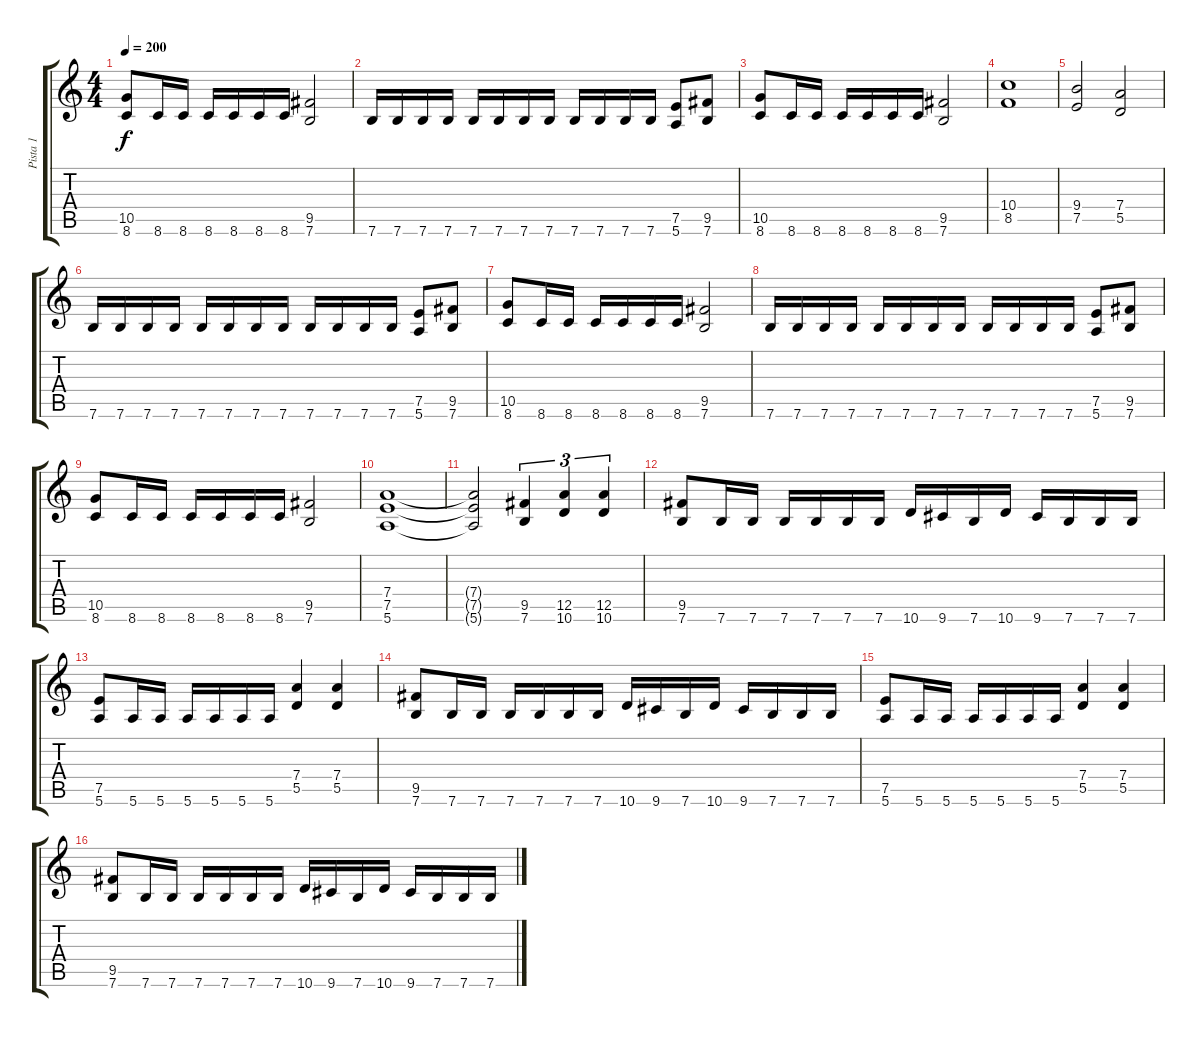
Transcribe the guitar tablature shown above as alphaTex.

\track ("Pista 1" "Pista 1") {instrument distortionguitar}
\staff {score tabs}
\tuning (E4 B3 G3 D3 A2 E2) {hide}
\ts (4 4)
\tempo 200
\clef g2
\ks c
(10.5 8.6).8{dy f} 8.6.16 8.6.16 8.6.16 8.6.16 8.6.16 8.6.16 (9.5 7.6).2 |
7.6.16 7.6.16 7.6.16 7.6.16 7.6.16 7.6.16 7.6.16 7.6.16 7.6.16 7.6.16 7.6.16 7.6.16 (7.5 5.6).8 (9.5 7.6).8 |
(10.5 8.6).8 8.6.16 8.6.16 8.6.16 8.6.16 8.6.16 8.6.16 (9.5 7.6).2 |
(10.4 8.5).1 |
(9.4 7.5).2 (7.4 5.5).2 |
7.6.16 7.6.16 7.6.16 7.6.16 7.6.16 7.6.16 7.6.16 7.6.16 7.6.16 7.6.16 7.6.16 7.6.16 (7.5 5.6).8 (9.5 7.6).8 |
(10.5 8.6).8 8.6.16 8.6.16 8.6.16 8.6.16 8.6.16 8.6.16 (9.5 7.6).2 |
7.6.16 7.6.16 7.6.16 7.6.16 7.6.16 7.6.16 7.6.16 7.6.16 7.6.16 7.6.16 7.6.16 7.6.16 (7.5 5.6).8 (9.5 7.6).8 |
(10.5 8.6).8 8.6.16 8.6.16 8.6.16 8.6.16 8.6.16 8.6.16 (9.5 7.6).2 |
(7.4 7.5 5.6).1 |
(7.4{t} 7.5{t} 5.6{t}).2 (9.5 7.6).4{tu (3 2)} (12.5 10.6).4{tu (3 2)} (12.5 10.6).4{tu (3 2)} |
(9.5 7.6).8 7.6.16 7.6.16 7.6.16 7.6.16 7.6.16 7.6.16 10.6.16 9.6.16 7.6.16 10.6.16 9.6.16 7.6.16 7.6.16 7.6.16 |
(7.5 5.6).8 5.6.16 5.6.16 5.6.16 5.6.16 5.6.16 5.6.16 (7.4 5.5).4 (7.4 5.5).4 |
(9.5 7.6).8 7.6.16 7.6.16 7.6.16 7.6.16 7.6.16 7.6.16 10.6.16 9.6.16 7.6.16 10.6.16 9.6.16 7.6.16 7.6.16 7.6.16 |
(7.5 5.6).8 5.6.16 5.6.16 5.6.16 5.6.16 5.6.16 5.6.16 (7.4 5.5).4 (7.4 5.5).4 |
(9.5 7.6).8 7.6.16 7.6.16 7.6.16 7.6.16 7.6.16 7.6.16 10.6.16 9.6.16 7.6.16 10.6.16 9.6.16 7.6.16 7.6.16 7.6.16
